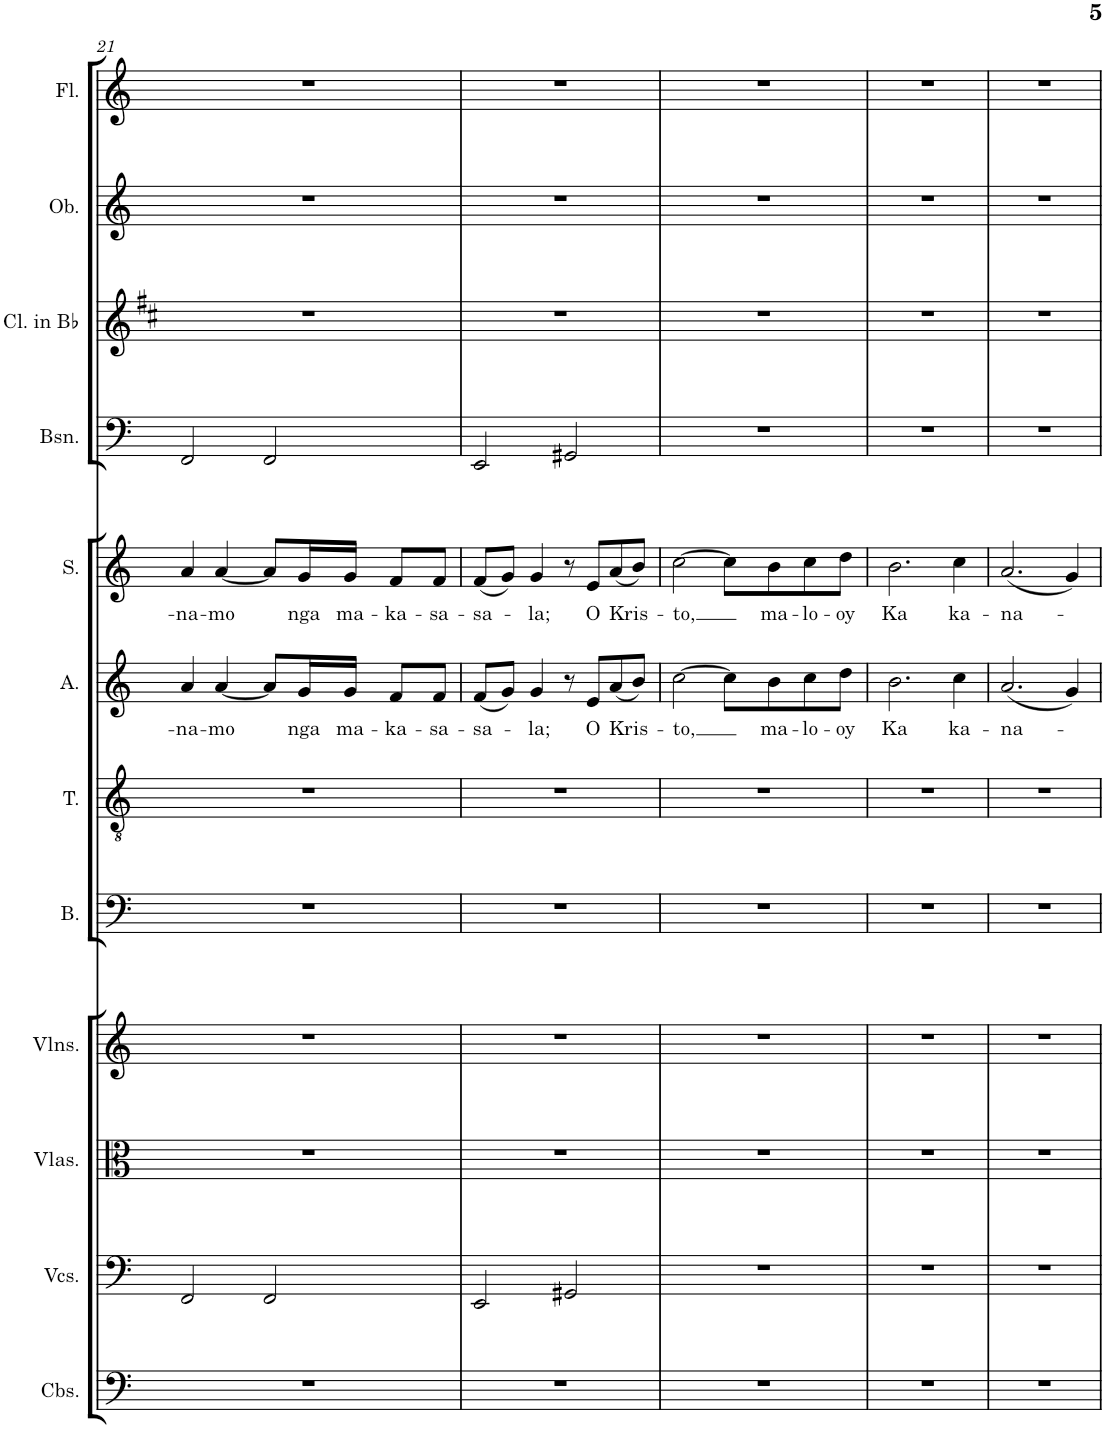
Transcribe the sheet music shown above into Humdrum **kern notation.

**kern	**kern	**kern	**kern	**kern	**kern	**kern	**text	**kern	**text	**kern	**kern	**kern	**kern
*part12	*part11	*part10	*part9	*part8	*part7	*part6	*part6	*part5	*part5	*part4	*part3	*part2	*part1
*staff12	*staff11	*staff10	*staff9	*staff8	*staff7	*staff6	*staff6	*staff5	*staff5	*staff4	*staff3	*staff2	*staff1
*I"Contrabasses	*I"Violoncellos	*I"Violas	*I"Violins	*I"Bass	*I"Tenor	*I"Alto	*	*I"Soprano	*	*I"Bassoon	*I"Clarinet in Bb	*I"Oboe	*I"Flute
*I'Cbs.	*I'Vcs.	*I'Vlas.	*I'Vlns.	*I'B.	*I'T.	*I'A.	*	*I'S.	*	*I'Bsn.	*I'Cl. in Bb	*I'Ob.	*I'Fl.
!!LO:PB:g=z
*clefF4	*clefF4	*clefC3	*clefG2	*clefF4	*clefGv2	*clefG2	*	*clefG2	*	*clefF4	*clefG2	*clefG2	*clefG2
*Trd7c12	*	*	*	*	*	*	*	*	*	*	*Trd1c2	*	*
*k[]	*k[]	*k[]	*k[]	*k[]	*k[]	*k[]	*	*k[]	*	*k[]	*k[f#c#]	*k[]	*k[]
*M4/4	*M4/4	*M4/4	*M4/4	*M4/4	*M4/4	*M4/4	*	*M4/4	*	*M4/4	*M4/4	*M4/4	*M4/4
=21	=21	=21	=21	=21	=21	=21	=21	=21	=21	=21	=21	=21	=21
!	!	!	!	!	!	!	!LO:LY:b	!	!LO:LY:b	!	!	!	!
1r	2FF/	1r	1r	1r	1r	4a/	-na-	4a/	-na-	2FF/	1r	1r	1r
!	!	!	!	!	!	!	!LO:LY:b	!	!LO:LY:b	!	!	!	!
.	.	.	.	.	.	[4a/	-mo	[4a/	-mo	.	.	.	.
.	2FF/	.	.	.	.	8a/L]	.	8a/L]	.	2FF/	.	.	.
!	!	!	!	!	!	!	!LO:LY:b	!	!LO:LY:b	!	!	!	!
.	.	.	.	.	.	16g/L	-nga	16g/L	-nga	.	.	.	.
!	!	!	!	!	!	!	!LO:LY:b	!	!LO:LY:b	!	!	!	!
.	.	.	.	.	.	16g/JJ	ma-	16g/JJ	ma-	.	.	.	.
!	!	!	!	!	!	!	!LO:LY:b	!	!LO:LY:b	!	!	!	!
.	.	.	.	.	.	8f/L	-ka-	8f/L	-ka-	.	.	.	.
!	!	!	!	!	!	!	!LO:LY:b	!	!LO:LY:b	!	!	!	!
.	.	.	.	.	.	8f/J	-sa-	8f/J	-sa-	.	.	.	.
=22	=22	=22	=22	=22	=22	=22	=22	=22	=22	=22	=22	=22	=22
!	!	!	!	!	!	!	!LO:LY:b	!	!LO:LY:b	!	!	!	!
1r	2EE/	1r	1r	1r	1r	(8f/L	-sa-	(8f/L	-sa-	2EE/	1r	1r	1r
.	.	.	.	.	.	8g/J)	.	8g/J)	.	.	.	.	.
!	!	!	!	!	!	!	!LO:LY:b	!	!LO:LY:b	!	!	!	!
.	.	.	.	.	.	4g/	-la;	4g/	-la;	.	.	.	.
.	2GG#X/	.	.	.	.	8r	.	8r	.	2GG#X/	.	.	.
!	!	!	!	!	!	!	!LO:LY:b	!	!LO:LY:b	!	!	!	!
.	.	.	.	.	.	8e/L	O	8e/L	O	.	.	.	.
!	!	!	!	!	!	!	!LO:LY:b	!	!LO:LY:b	!	!	!	!
.	.	.	.	.	.	(8a/	Kris-	(8a/	Kris-	.	.	.	.
.	.	.	.	.	.	8b/J)	.	8b/J)	.	.	.	.	.
=23	=23	=23	=23	=23	=23	=23	=23	=23	=23	=23	=23	=23	=23
!	!	!	!	!	!	!	!LO:LY:b	!	!LO:LY:b	!	!	!	!
1r	1r	1r	1r	1r	1r	[2cc\	-to,	[2cc\	-to,	1r	1r	1r	1r
.	.	.	.	.	.	8cc\L]	.	8cc\L]	.	.	.	.	.
!	!	!	!	!	!	!	!LO:LY:b	!	!LO:LY:b	!	!	!	!
.	.	.	.	.	.	8b\	ma-	8b\	ma-	.	.	.	.
!	!	!	!	!	!	!	!LO:LY:b	!	!LO:LY:b	!	!	!	!
.	.	.	.	.	.	8cc\	-lo-	8cc\	-lo-	.	.	.	.
!	!	!	!	!	!	!	!LO:LY:b	!	!LO:LY:b	!	!	!	!
.	.	.	.	.	.	8dd\J	-oy	8dd\J	-oy	.	.	.	.
=24	=24	=24	=24	=24	=24	=24	=24	=24	=24	=24	=24	=24	=24
!	!	!	!	!	!	!	!LO:LY:b	!	!LO:LY:b	!	!	!	!
1r	1r	1r	1r	1r	1r	2.b\	Ka	2.b\	Ka	1r	1r	1r	1r
!	!	!	!	!	!	!	!LO:LY:b	!	!LO:LY:b	!	!	!	!
.	.	.	.	.	.	4cc\	ka-	4cc\	ka-	.	.	.	.
=25	=25	=25	=25	=25	=25	=25	=25	=25	=25	=25	=25	=25	=25
!	!	!	!	!	!	!	!LO:LY:b	!	!LO:LY:b	!	!	!	!
1r	1r	1r	1r	1r	1r	(2.a/	-na-	(2.a/	-na-	1r	1r	1r	1r
.	.	.	.	.	.	4g/)	.	4g/)	.	.	.	.	.
=	=	=	=	=	=	=	=	=	=	=	=	=	=
*-	*-	*-	*-	*-	*-	*-	*-	*-	*-	*-	*-	*-	*-
